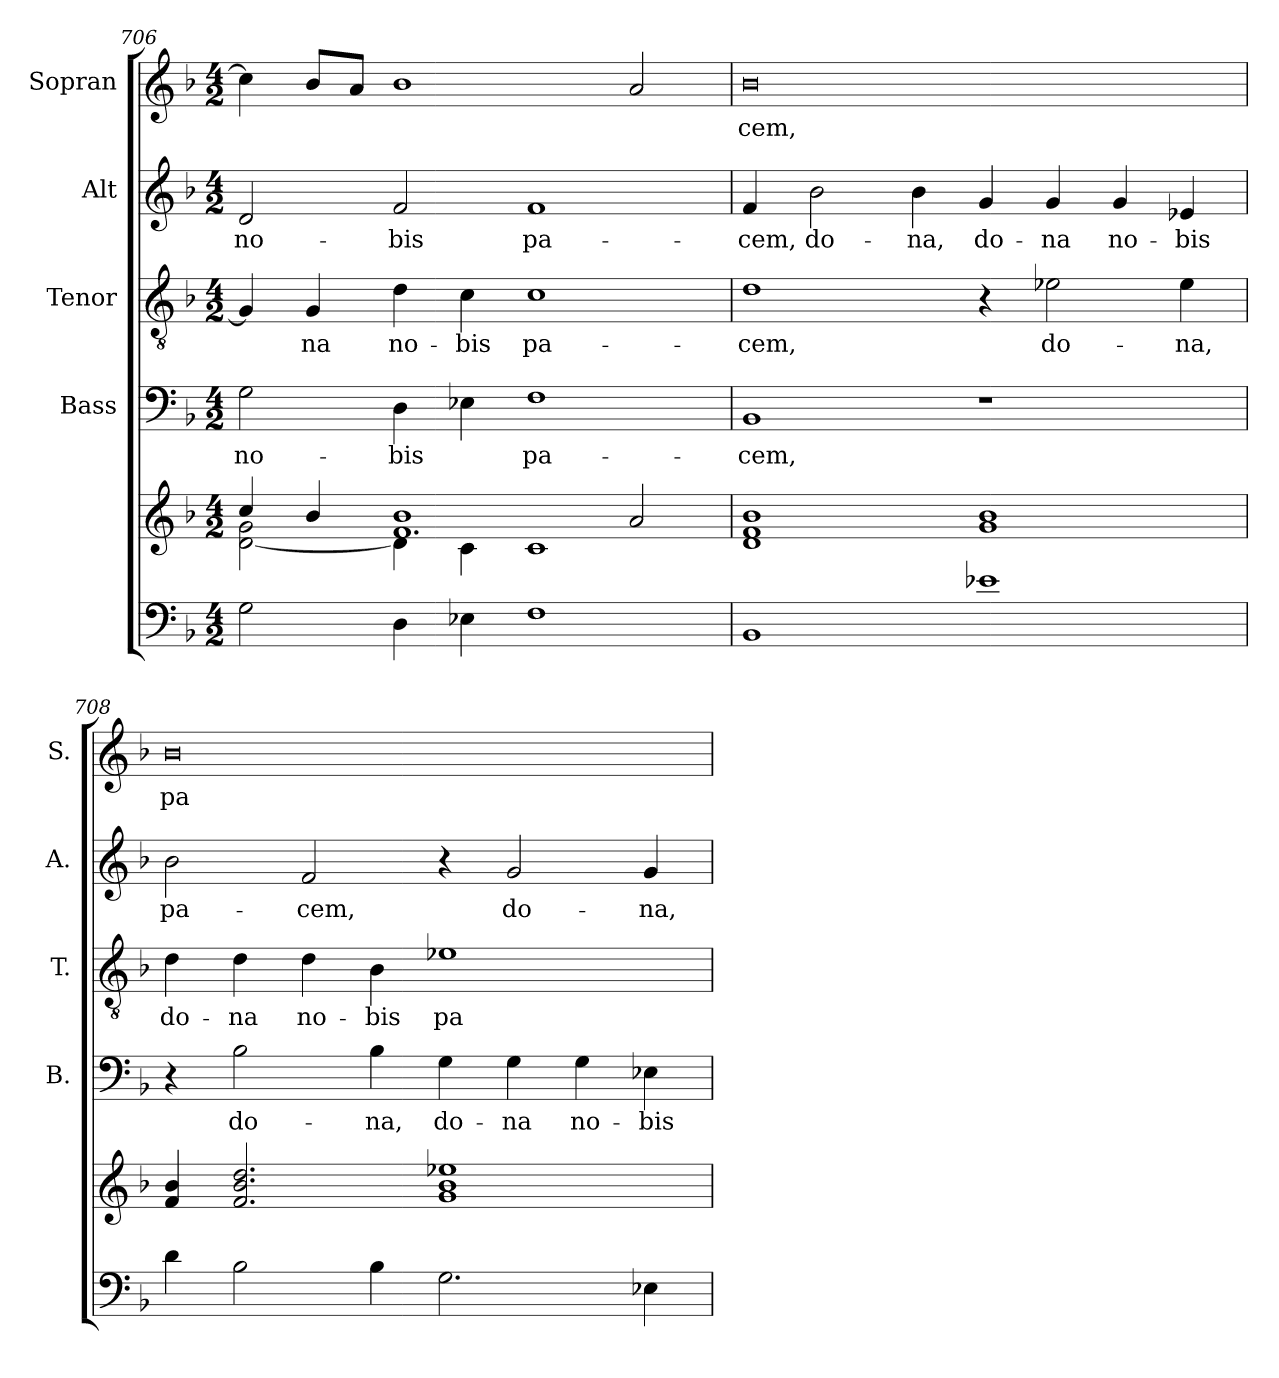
**kern	**kern	**kern	**text	**kern	**text	**kern	**text	**kern	**text
*part5	*part5	*part4	*part4	*part3	*part3	*part2	*part2	*part1	*part1
*staff6	*staff5	*staff4	*staff4	*staff3	*staff3	*staff2	*staff2	*staff1	*staff1
*	*	*I"Bass	*	*I"Tenor	*	*I"Alt	*	*I"Sopran	*
*	*	*I'B.	*	*I'T.	*	*I'A.	*	*I'S.	*
*clefF4	*clefG2	*clefF4	*	*clefGv2	*	*clefG2	*	*clefG2	*
*k[b-]	*k[b-]	*k[b-]	*	*k[b-]	*	*k[b-]	*	*k[b-]	*
*F:	*F:	*F:	*	*F:	*	*F:	*	*F:	*
*M4/2	*M4/2	*M4/2	*	*M4/2	*	*M4/2	*	*M4/2	*
=706	=706	=706	=706	=706	=706	=706	=706	=706	=706
*	*^	*	*	*	*	*	*	*	*
*	*	*^	*	*	*	*	*	*	*	*
!	!	!	!	!	!LO:LY:b	!	!	!	!LO:LY:b	!	!
2G\	4cc/	[<2d\ 2g\	2ryy	2G\	no-	4G/]	.	2d/	no-	4cc\]	.
!	!	!	!	!	!	!	!LO:LY:b	!	!	!	!
.	4b-/	.	.	.	.	4G/	-na	.	.	8b-/L	.
.	.	.	.	.	.	.	.	.	.	8a/J	.
!	!	!	!	!	!LO:LY:b	!	!LO:LY:b	!	!LO:LY:b	!	!
4D\	1b-	4d\]	1.f	4D\	-bis	4d\	no-	2f/	-bis	1b-	.
!	!	!	!	!	!	!	!LO:LY:b	!	!	!	!
4E-X\	.	4c\	.	4E-X\	.	4c\	-bis	.	.	.	.
!	!	!	!	!	!LO:LY:b	!	!LO:LY:b	!	!LO:LY:b	!	!
1F	.	1c	.	1F	pa-	1c	pa-	1f	pa-	.	.
.	2a/	.	.	.	.	.	.	.	.	2a/	.
*	*v	*v	*v	*	*	*	*	*	*	*	*
!!LO:PB:g=z
=707	=707	=707	=707	=707	=707	=707	=707	=707	=707
!	!	!	!LO:LY:b	!	!LO:LY:b	!	!LO:LY:b	!	!LO:LY:b
1BB-	1d 1f 1b-	1BB-	-cem,	1d	-cem,	4f/	-cem,	0b-	-cem,
!	!	!	!	!	!	!	!LO:LY:b	!	!
.	.	.	.	.	.	2b-\	do-	.	.
!	!	!	!	!	!	!	!LO:LY:b	!	!
.	.	.	.	.	.	4b-\	-na,	.	.
!	!	!	!	!	!	!	!LO:LY:b	!	!
1e-X	1g 1b-	1r	.	4r	.	4g/	do-	.	.
!	!	!	!	!	!LO:LY:b	!	!LO:LY:b	!	!
.	.	.	.	2e-X\	do-	4g/	-na	.	.
!	!	!	!	!	!	!	!LO:LY:b	!	!
.	.	.	.	.	.	4g/	no-	.	.
!	!	!	!	!	!LO:LY:b	!	!LO:LY:b	!	!
.	.	.	.	4e-\	-na,	4e-X/	-bis	.	.
=708	=708	=708	=708	=708	=708	=708	=708	=708	=708
!	!	!	!	!	!LO:LY:b	!	!LO:LY:b	!	!LO:LY:b
4d\	4f/ 4b-/	4r	.	4d\	do-	2b-\	pa-	0b-	pa-
!	!	!	!LO:LY:b	!	!LO:LY:b	!	!	!	!
2B-\	2.f/ 2.b-/ 2.dd/	2B-\	do-	4d\	-na	.	.	.	.
!	!	!	!	!	!LO:LY:b	!	!LO:LY:b	!	!
.	.	.	.	4d\	no-	2f/	-cem,	.	.
!	!	!	!LO:LY:b	!	!LO:LY:b	!	!	!	!
4B-\	.	4B-\	-na,	4B-\	-bis	.	.	.	.
!	!	!	!LO:LY:b	!	!LO:LY:b	!	!	!	!
2.G\	1g 1b- 1ee-X	4G\	do-	1e-X	pa-	4r	.	.	.
!	!	!	!LO:LY:b	!	!	!	!LO:LY:b	!	!
.	.	4G\	-na	.	.	2g/	do-	.	.
!	!	!	!LO:LY:b	!	!	!	!	!	!
.	.	4G\	no-	.	.	.	.	.	.
!	!	!	!LO:LY:b	!	!	!	!LO:LY:b	!	!
4E-X\	.	4E-X\	-bis	.	.	4g/	-na,	.	.
=	=	=	=	=	=	=	=	=	=
*-	*-	*-	*-	*-	*-	*-	*-	*-	*-
